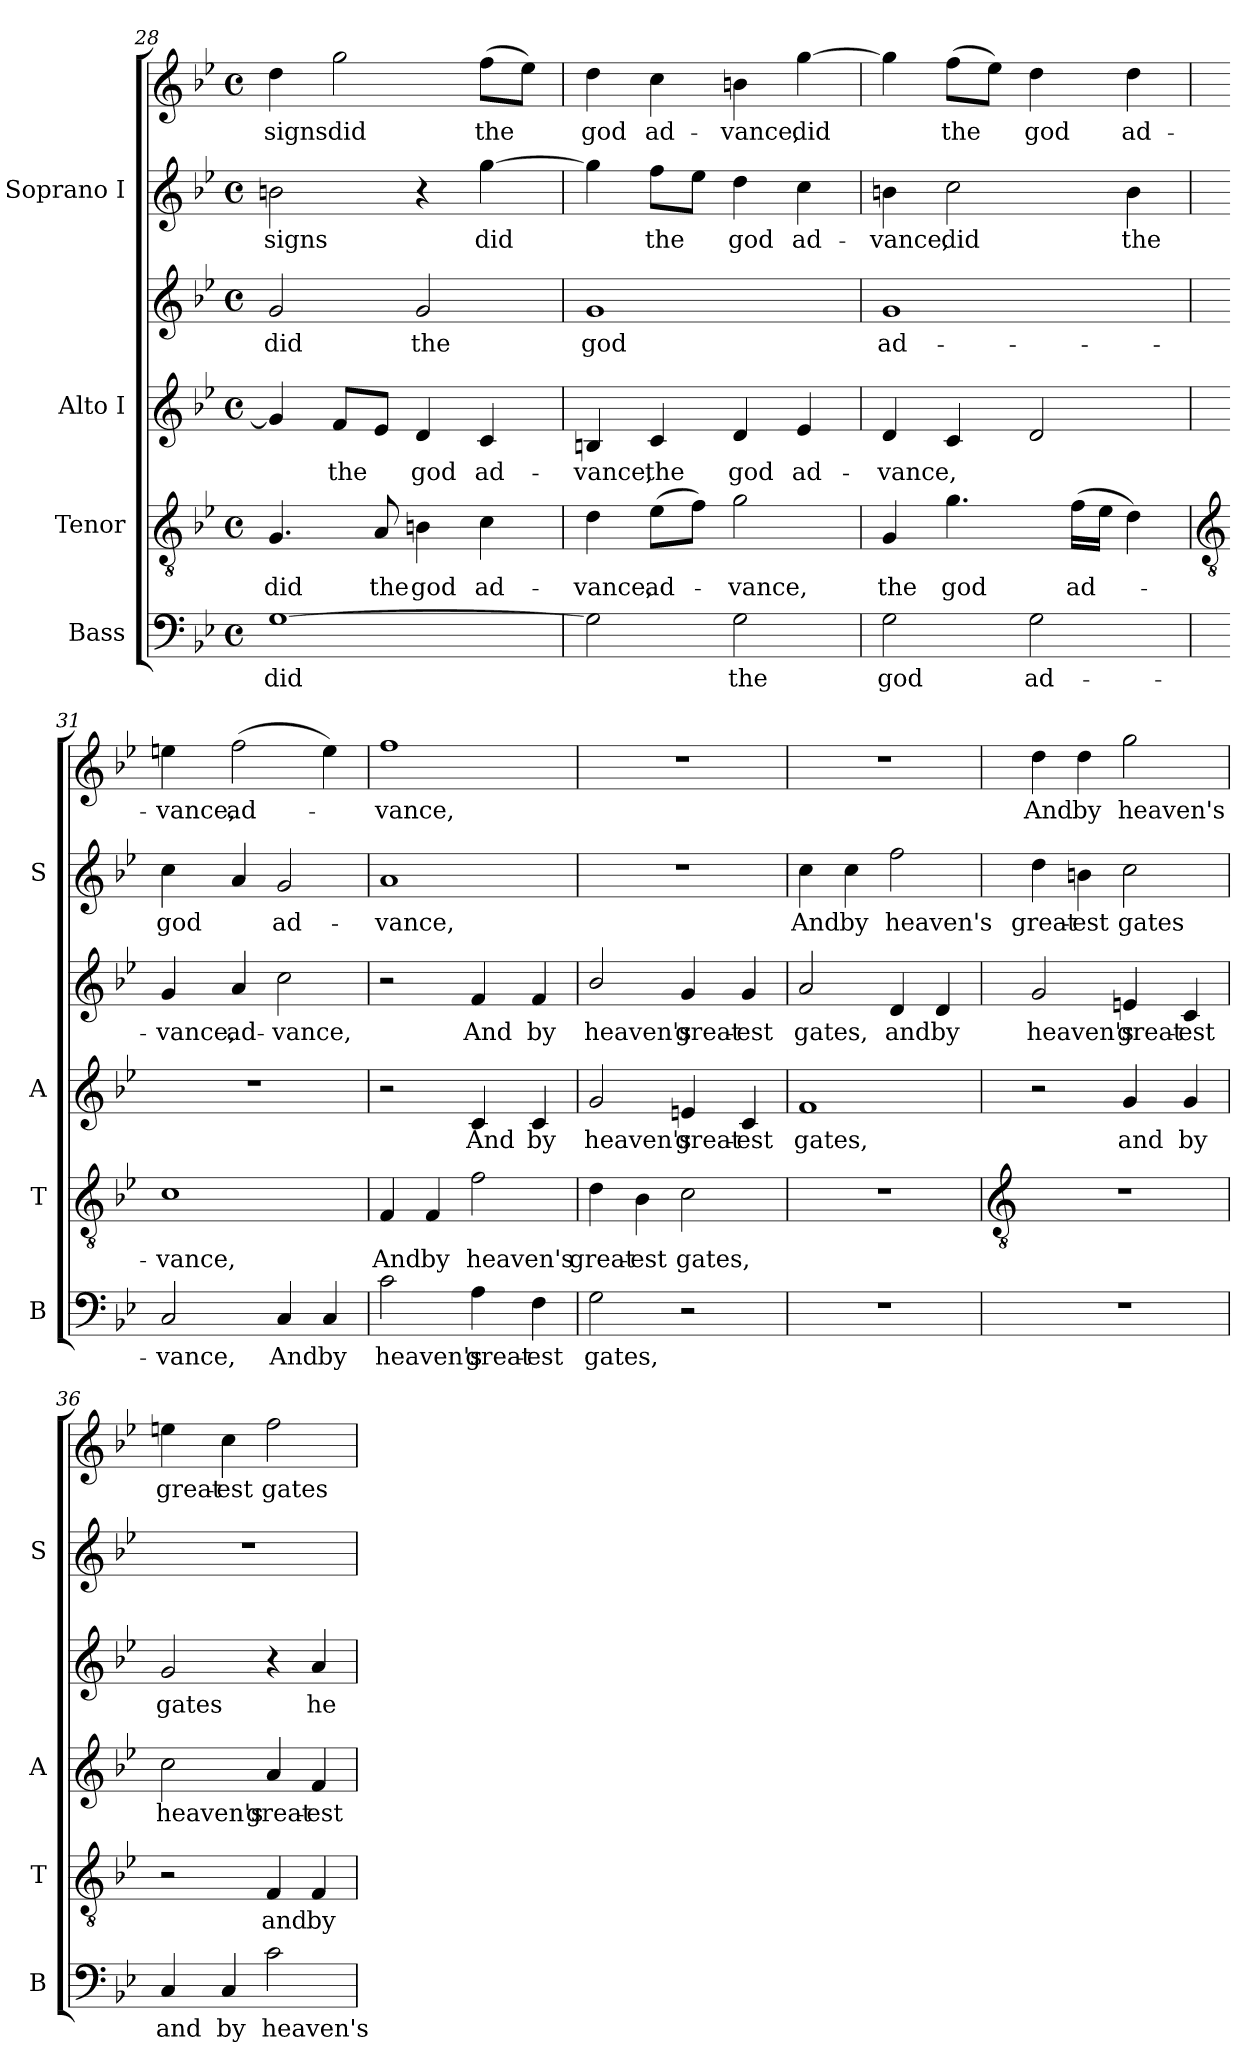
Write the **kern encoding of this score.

**kern	**text	**kern	**text	**kern	**text	**kern	**text	**kern	**text	**kern	**text
*part4	*part4	*part3	*part3	*part2	*part2	*part2	*part2	*part1	*part1	*part1	*part1
*staff6	*staff6	*staff5	*staff5	*staff4	*staff4	*staff3	*staff3	*staff2	*staff2	*staff1	*staff1
*I"Bass	*	*I"Tenor	*	*I"Alto I	*	*	*	*I"Soprano I	*	*	*
*I'B	*	*I'T	*	*I'A	*	*	*	*I'S	*	*	*
*clefF4	*	*clefGv2	*	*clefG2	*	*clefG2	*	*clefG2	*	*clefG2	*
*k[b-e-]	*	*k[b-e-]	*	*k[b-e-]	*	*k[b-e-]	*	*k[b-e-]	*	*k[b-e-]	*
*B-:	*	*B-:	*	*B-:	*	*B-:	*	*B-:	*	*B-:	*
*M4/4	*	*M4/4	*	*M4/4	*	*M4/4	*	*M4/4	*	*M4/4	*
*met(c)	*	*met(c)	*	*met(c)	*	*met(c)	*	*met(c)	*	*met(c)	*
=28	=28	=28	=28	=28	=28	=28	=28	=28	=28	=28	=28
!	!LO:LY:b	!	!LO:LY:b	!	!	!	!LO:LY:b	!	!LO:LY:b	!	!LO:LY:b
[1G	did	4.G	did	4g]	.	2g	did	2bn	signs	4dd	signs
!	!	!	!	!	!LO:LY:b	!	!	!	!	!	!LO:LY:b
.	.	.	.	8fL	the	.	.	.	.	2gg	did
!	!	!	!LO:LY:b	!	!	!	!	!	!	!	!
.	.	8A	the	8e-J	.	.	.	.	.	.	.
!	!	!	!LO:LY:b	!	!LO:LY:b	!	!LO:LY:b	!	!	!	!
.	.	4Bn	god	4d	god	2g	the	4r	.	.	.
!	!	!	!LO:LY:b	!	!LO:LY:b	!	!	!	!LO:LY:b	!	!LO:LY:b
.	.	4c	ad-	4c	ad-	.	.	[4gg	did	(>8ffL	the
.	.	.	.	.	.	.	.	.	.	8ee-J)	.
=29	=29	=29	=29	=29	=29	=29	=29	=29	=29	=29	=29
!	!	!	!LO:LY:b	!	!LO:LY:b	!	!LO:LY:b	!	!	!	!LO:LY:b
2G]	.	4d	-vance,	4Bn	vance,	1g	-god	4gg]	.	4dd	god
!	!	!	!LO:LY:b	!	!LO:LY:b	!	!	!	!LO:LY:b	!	!LO:LY:b
.	.	(>8e-L	ad-	4c	the	.	.	8ffL	the	4cc	ad-
.	.	8fJ)	.	.	.	.	.	8ee-J	.	.	.
!	!LO:LY:b	!	!LO:LY:b	!	!LO:LY:b	!	!	!	!LO:LY:b	!	!LO:LY:b
2G	the	2g	vance,	4d	god	.	.	4dd	god	4bn	-vance,
!	!	!	!	!	!LO:LY:b	!	!	!	!LO:LY:b	!	!LO:LY:b
.	.	.	.	4e-	ad-	.	.	4cc	ad-	[4gg	did
=30	=30	=30	=30	=30	=30	=30	=30	=30	=30	=30	=30
!	!LO:LY:b	!	!LO:LY:b	!	!LO:LY:b	!	!LO:LY:b	!	!LO:LY:b	!	!
2G	god	4G	the	4d	-vance,	1g	-ad-	4bn	-vance,	4gg]	.
!	!	!	!LO:LY:b	!	!	!	!	!	!LO:LY:b	!	!LO:LY:b
.	.	4.g	god	4c	.	.	.	2cc	did	(>8ffL	-the
.	.	.	.	.	.	.	.	.	.	8ee-J)	.
!	!LO:LY:b	!	!	!	!	!	!	!	!	!	!LO:LY:b
2G	ad-	.	.	2d	.	.	.	.	.	4dd	god
!	!	!	!LO:LY:b	!	!	!	!	!	!	!	!
.	.	(>16fLL	ad-	.	.	.	.	.	.	.	.
.	.	16e-JJ	.	.	.	.	.	.	.	.	.
!	!	!	!	!	!	!	!	!	!LO:LY:b	!	!LO:LY:b
.	.	4d)	.	.	.	.	.	4b	the	4dd	ad-
!!LO:LB:g=z
=31	=31	=31	=31	=31	=31	=31	=31	=31	=31	=31	=31
*	*	*clefGv2	*	*	*	*	*	*	*	*	*
!	!LO:LY:b	!	!LO:LY:b	!	!	!	!LO:LY:b	!	!LO:LY:b	!	!LO:LY:b
2C	-vance,	1c	vance,	1r	.	4g	vance,	4cc	god	4een	vance,
!	!	!	!	!	!	!	!LO:LY:b	!	!	!	!LO:LY:b
.	.	.	.	.	.	4a	ad-	4a	.	(>2ff	ad-
!	!LO:LY:b	!	!	!	!	!	!LO:LY:b	!	!LO:LY:b	!	!
4C	And	.	.	.	.	2cc	-vance,	2g	ad-	.	.
!	!LO:LY:b	!	!	!	!	!	!	!	!	!	!
4C	by	.	.	.	.	.	.	.	.	4ee)	.
=32	=32	=32	=32	=32	=32	=32	=32	=32	=32	=32	=32
!	!LO:LY:b	!	!LO:LY:b	!	!	!	!	!	!LO:LY:b	!	!LO:LY:b
2c	heaven's	4F	And	2r	.	2r	.	1a	vance,	1ff	-vance,
!	!	!	!LO:LY:b	!	!	!	!	!	!	!	!
.	.	4F	by	.	.	.	.	.	.	.	.
!	!LO:LY:b	!	!LO:LY:b	!	!LO:LY:b	!	!LO:LY:b	!	!	!	!
4A	great-	2f	heaven's	4c	And	4f	And	.	.	.	.
!	!LO:LY:b	!	!	!	!LO:LY:b	!	!LO:LY:b	!	!	!	!
4F	-est	.	.	4c	by	4f	by	.	.	.	.
=33	=33	=33	=33	=33	=33	=33	=33	=33	=33	=33	=33
!	!LO:LY:b	!	!LO:LY:b	!	!LO:LY:b	!	!LO:LY:b	!	!	!	!
2G	gates,	4d	great-	2g	heaven's	2b-/	heaven's	1r	.	1r	.
!	!	!	!LO:LY:b	!	!	!	!	!	!	!	!
.	.	4B-	-est	.	.	.	.	.	.	.	.
!	!	!	!LO:LY:b	!	!LO:LY:b	!	!LO:LY:b	!	!	!	!
2r	.	2c	gates,	4en	great-	4g	great-	.	.	.	.
!	!	!	!	!	!LO:LY:b	!	!LO:LY:b	!	!	!	!
.	.	.	.	4c	-est	4g	-est	.	.	.	.
=34	=34	=34	=34	=34	=34	=34	=34	=34	=34	=34	=34
!	!	!	!	!	!LO:LY:b	!	!LO:LY:b	!	!LO:LY:b	!	!
1r	.	1r	.	1f	gates,	2a	gates,	4cc	And	1r	.
!	!	!	!	!	!	!	!	!	!LO:LY:b	!	!
.	.	.	.	.	.	.	.	4cc	by	.	.
!	!	!	!	!	!	!	!LO:LY:b	!	!LO:LY:b	!	!
.	.	.	.	.	.	4d	and	2ff	heaven's	.	.
!	!	!	!	!	!	!	!LO:LY:b	!	!	!	!
.	.	.	.	.	.	4d	by	.	.	.	.
!!LO:LB:g=z
=35	=35	=35	=35	=35	=35	=35	=35	=35	=35	=35	=35
*	*	*clefGv2	*	*	*	*	*	*	*	*	*
!	!	!	!	!	!	!	!LO:LY:b	!	!LO:LY:b	!	!LO:LY:b
1r	.	1r	.	2r	.	2g	heaven's	4dd	great-	4dd	And
!	!	!	!	!	!	!	!	!	!LO:LY:b	!	!LO:LY:b
.	.	.	.	.	.	.	.	4bn	-est	4dd	by
!	!	!	!	!	!LO:LY:b	!	!LO:LY:b	!	!LO:LY:b	!	!LO:LY:b
.	.	.	.	4g	and	4en	great-	2cc	gates	2gg	heaven's
!	!	!	!	!	!LO:LY:b	!	!LO:LY:b	!	!	!	!
.	.	.	.	4g	by	4c	-est	.	.	.	.
=36	=36	=36	=36	=36	=36	=36	=36	=36	=36	=36	=36
!	!LO:LY:b	!	!	!	!LO:LY:b	!	!LO:LY:b	!	!	!	!LO:LY:b
4C	and	2r	.	2cc	heaven's	2g	gates	1r	.	4een	great-
!	!LO:LY:b	!	!	!	!	!	!	!	!	!	!LO:LY:b
4C	by	.	.	.	.	.	.	.	.	4cc	-est
!	!LO:LY:b	!	!LO:LY:b	!	!LO:LY:b	!	!	!	!	!	!LO:LY:b
2c	heaven's	4F	and	4a	great-	4r	.	.	.	2ff	gates
!	!	!	!LO:LY:b	!	!LO:LY:b	!	!LO:LY:b	!	!	!	!
.	.	4F	by	4f	-est	4a	he	.	.	.	.
=	=	=	=	=	=	=	=	=	=	=	=
*-	*-	*-	*-	*-	*-	*-	*-	*-	*-	*-	*-
